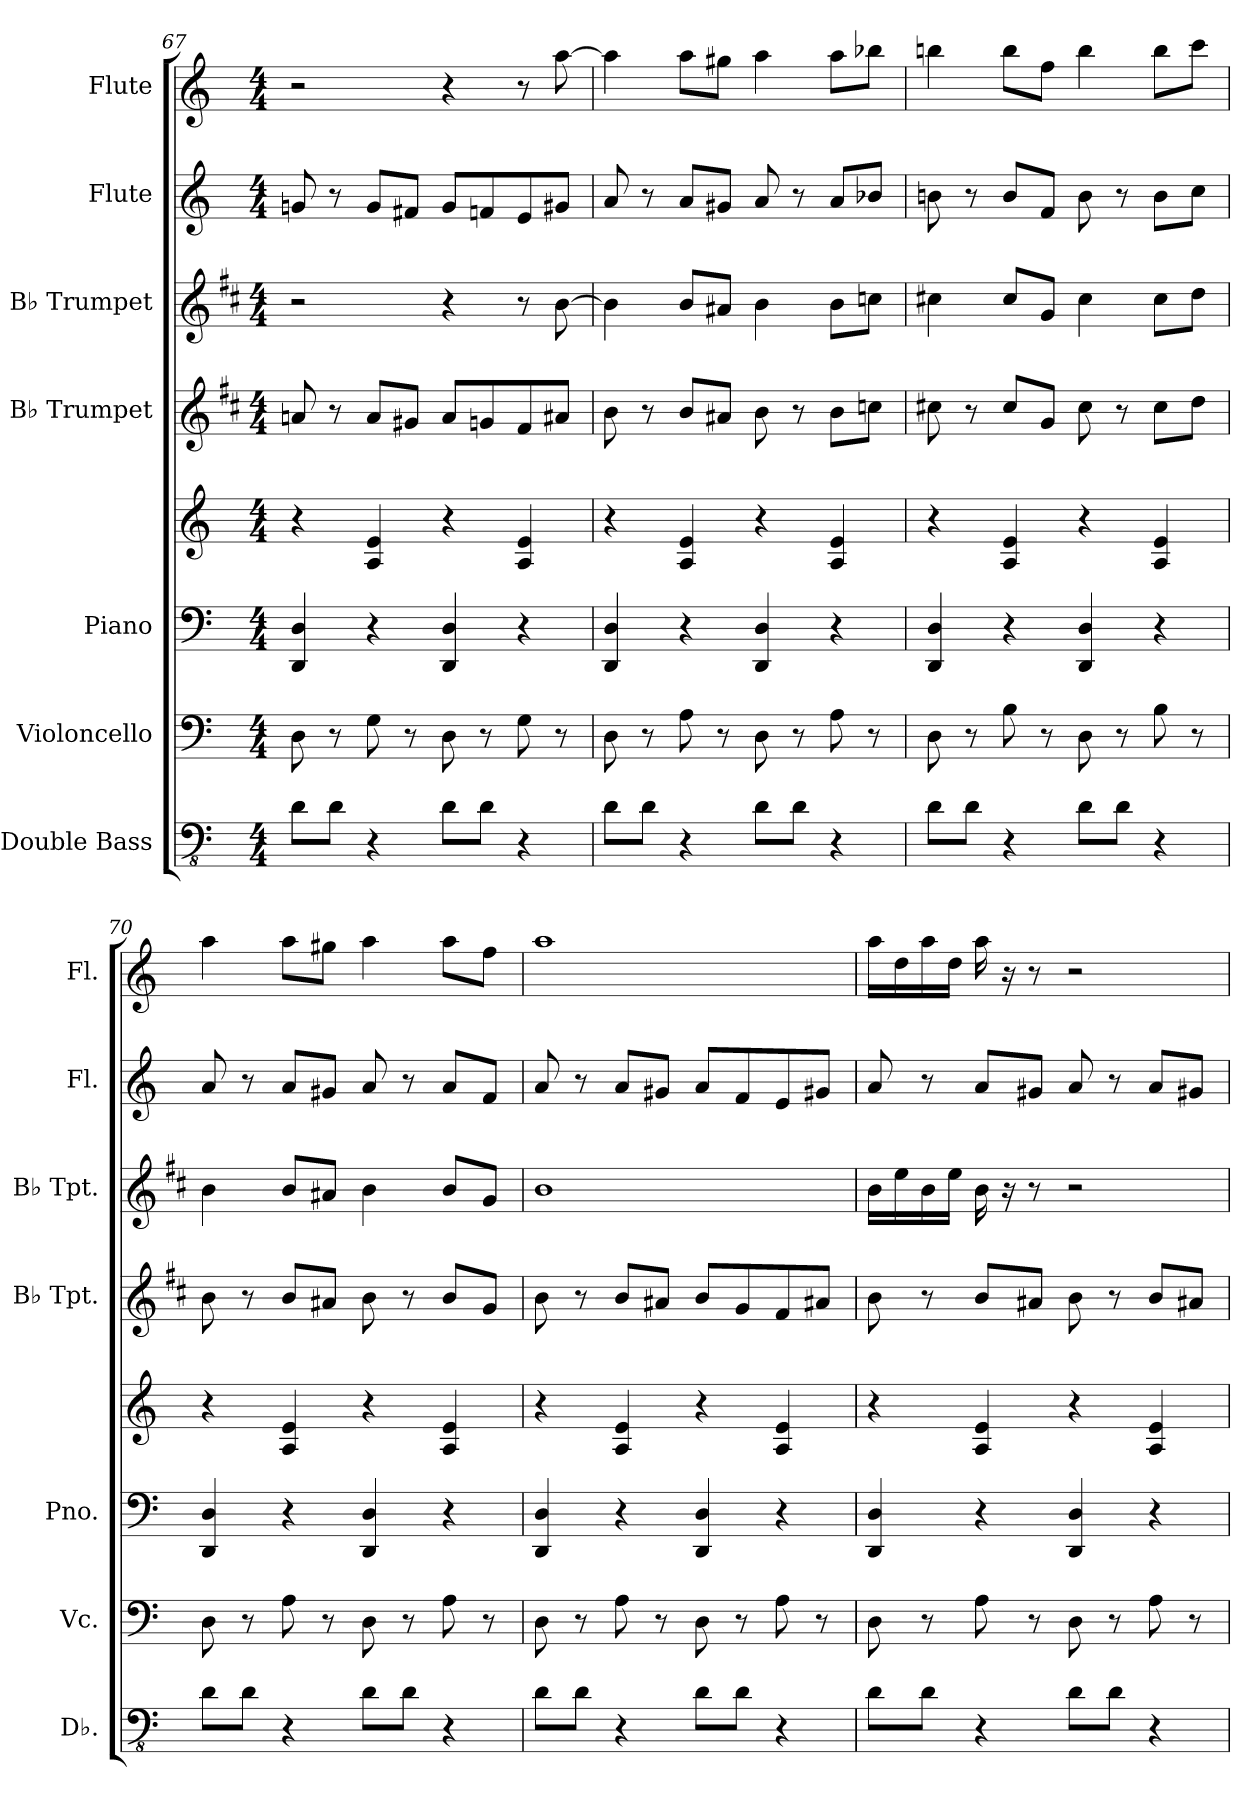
**kern	**kern	**kern	**kern	**kern	**kern	**kern	**kern
*part7	*part6	*part5	*part5	*part4	*part3	*part2	*part1
*staff8	*staff7	*staff6	*staff5	*staff4	*staff3	*staff2	*staff1
*I"Double Bass	*I"Violoncello	*I"Piano	*	*I"B♭ Trumpet	*I"B♭ Trumpet	*I"Flute	*I"Flute
*I'Db.	*I'Vc.	*I'Pno.	*	*I'B♭ Tpt.	*I'B♭ Tpt.	*I'Fl.	*I'Fl.
*clefFv4	*clefF4	*clefF4	*clefG2	*clefG2	*clefG2	*clefG2	*clefG2
*ITrd7c12	*	*	*	*ITrd1c2	*ITrd1c2	*	*
*k[]	*k[]	*k[]	*k[]	*k[]	*k[]	*k[]	*k[]
*M4/4	*M4/4	*M4/4	*M4/4	*M4/4	*M4/4	*M4/4	*M4/4
=67	=67	=67	=67	=67	=67	=67	=67
8DD\L	8D\	4DD/ 4D/	4r	8gn/	2r	8gn/	2r
8DD\J	8r	.	.	8r	.	8r	.
4r	8G\	4r	4A/ 4e/	8g/L	.	8g/L	.
.	8r	.	.	8f#X/J	.	8f#X/J	.
8DD\L	8D\	4DD/ 4D/	4r	8g/L	4r	8g/L	4r
8DD\J	8r	.	.	8fn/	.	8fn/	.
4r	8G\	4r	4A/ 4e/	8e/	8r	8e/	8r
.	8r	.	.	8g#X/J	[8a\	8g#X/J	[8aa\
=68	=68	=68	=68	=68	=68	=68	=68
8DD\L	8D\	4DD/ 4D/	4r	8a\	4a\]	8a/	4aa\]
8DD\J	8r	.	.	8r	.	8r	.
4r	8A\	4r	4A/ 4e/	8a/L	8a/L	8a/L	8aa\L
.	8r	.	.	8g#X/J	8g#X/J	8g#X/J	8gg#X\J
8DD\L	8D\	4DD/ 4D/	4r	8a\	4a\	8a/	4aa\
8DD\J	8r	.	.	8r	.	8r	.
4r	8A\	4r	4A/ 4e/	8a\L	8a\L	8a/L	8aa\L
.	8r	.	.	8b-X\J	8b-X\J	8b-X/J	8bb-X\J
!!LO:PB:g=z
=69	=69	=69	=69	=69	=69	=69	=69
8DD\L	8D\	4DD/ 4D/	4r	8bn\	4bn\	8bn\	4bbn\
8DD\J	8r	.	.	8r	.	8r	.
4r	8B\	4r	4A/ 4e/	8b/L	8b/L	8b/L	8bb\L
.	8r	.	.	8f/J	8f/J	8f/J	8ff\J
8DD\L	8D\	4DD/ 4D/	4r	8b\	4b\	8b\	4bb\
8DD\J	8r	.	.	8r	.	8r	.
4r	8B\	4r	4A/ 4e/	8b\L	8b\L	8b\L	8bb\L
.	8r	.	.	8cc\J	8cc\J	8cc\J	8ccc\J
=70	=70	=70	=70	=70	=70	=70	=70
8DD\L	8D\	4DD/ 4D/	4r	8a\	4a\	8a/	4aa\
8DD\J	8r	.	.	8r	.	8r	.
4r	8A\	4r	4A/ 4e/	8a/L	8a/L	8a/L	8aa\L
.	8r	.	.	8g#X/J	8g#X/J	8g#X/J	8gg#X\J
8DD\L	8D\	4DD/ 4D/	4r	8a\	4a\	8a/	4aa\
8DD\J	8r	.	.	8r	.	8r	.
4r	8A\	4r	4A/ 4e/	8a/L	8a/L	8a/L	8aa\L
.	8r	.	.	8f/J	8f/J	8f/J	8ff\J
=71	=71	=71	=71	=71	=71	=71	=71
8DD\L	8D\	4DD/ 4D/	4r	8a\	1a	8a/	1aa
8DD\J	8r	.	.	8r	.	8r	.
4r	8A\	4r	4A/ 4e/	8a/L	.	8a/L	.
.	8r	.	.	8g#X/J	.	8g#X/J	.
8DD\L	8D\	4DD/ 4D/	4r	8a/L	.	8a/L	.
8DD\J	8r	.	.	8f/	.	8f/	.
4r	8A\	4r	4A/ 4e/	8e/	.	8e/	.
.	8r	.	.	8g#X/J	.	8g#X/J	.
!!LO:PB:g=z
=72	=72	=72	=72	=72	=72	=72	=72
8DD\L	8D\	4DD/ 4D/	4r	8a\	16a\LL	8a/	16aa\LL
.	.	.	.	.	16dd\	.	16dd\
8DD\J	8r	.	.	8r	16a\	8r	16aa\
.	.	.	.	.	16dd\JJ	.	16dd\JJ
4r	8A\	4r	4A/ 4e/	8a/L	16a\	8a/L	16aa\
.	.	.	.	.	16r	.	16r
.	8r	.	.	8g#X/J	8r	8g#X/J	8r
8DD\L	8D\	4DD/ 4D/	4r	8a\	2r	8a/	2r
8DD\J	8r	.	.	8r	.	8r	.
4r	8A\	4r	4A/ 4e/	8a/L	.	8a/L	.
.	8r	.	.	8g#X/J	.	8g#X/J	.
=	=	=	=	=	=	=	=
*-	*-	*-	*-	*-	*-	*-	*-
